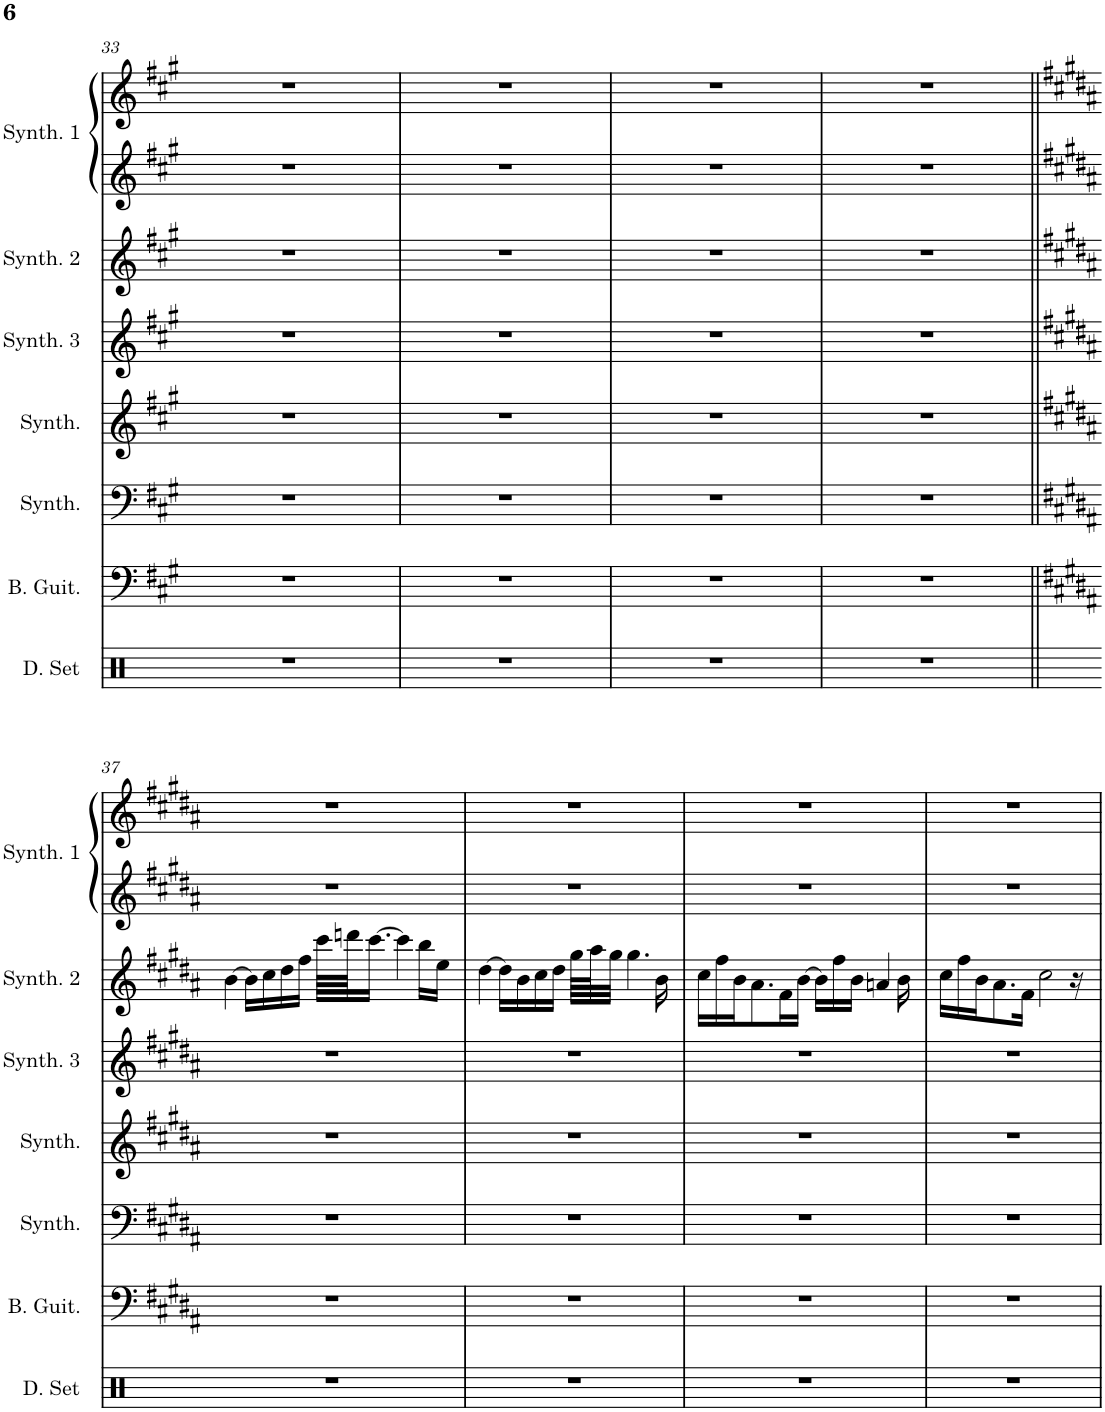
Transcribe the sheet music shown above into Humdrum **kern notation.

**kern	**kern	**kern	**kern	**kern	**kern	**kern	**kern
*part7	*part6	*part5	*part4	*part3	*part2	*part1	*part1
*staff8	*staff7	*staff6	*staff5	*staff4	*staff3	*staff2	*staff1
*I"Drumset	*I"Bass Guitar	*I"Bass Synthesizer	*I"Sine Synthesizer	*I"Saw Synthesizer 3	*I"Saw Synthesizer 2	*I"Saw Synthesizer 1	*
*I'D. Set	*I'B. Guit.	*I'Synth.	*I'Synth.	*I'Synth. 3	*I'Synth. 2	*I'Synth. 1	*
!!LO:PB:g=z
*clefX	*clefF4	*clefF4	*clefG2	*clefG2	*clefG2	*clefG2	*clefG2
*	*Trd7c12	*	*	*	*	*	*
*k[]	*k[f#c#g#]	*k[f#c#g#]	*k[f#c#g#]	*k[f#c#g#]	*k[f#c#g#]	*k[f#c#g#]	*k[f#c#g#]
*M4/4	*M4/4	*M4/4	*M4/4	*M4/4	*M4/4	*M4/4	*M4/4
=33	=33	=33	=33	=33	=33	=33	=33
1r	1r	1r	1r	1r	1r	1r	1r
=34	=34	=34	=34	=34	=34	=34	=34
1r	1r	1r	1r	1r	1r	1r	1r
=35	=35	=35	=35	=35	=35	=35	=35
1r	1r	1r	1r	1r	1r	1r	1r
=36	=36	=36	=36	=36	=36	=36	=36
1r	1r	1r	1r	1r	1r	1r	1r
!!LO:LB:g=z
=37||	=37||	=37||	=37||	=37||	=37||	=37||	=37||
*	*k[f#c#g#d#a#]	*k[f#c#g#d#a#]	*k[f#c#g#d#a#]	*k[f#c#g#d#a#]	*k[f#c#g#d#a#]	*k[f#c#g#d#a#]	*k[f#c#g#d#a#]
1r	1r	1r	1r	1r	[4b\	1r	1r
.	.	.	.	.	16b\LL]	.	.
.	.	.	.	.	16cc#\	.	.
.	.	.	.	.	16dd#\	.	.
.	.	.	.	.	16ff#\JJ	.	.
.	.	.	.	.	64ccc#\LLLL	.	.
.	.	.	.	.	64dddn\JJ	.	.
.	.	.	.	.	[16.ccc#\JJ	.	.
.	.	.	.	.	4ccc#\]	.	.
.	.	.	.	.	16bb\LL	.	.
.	.	.	.	.	16ee\JJ	.	.
=38	=38	=38	=38	=38	=38	=38	=38
1r	1r	1r	1r	1r	[4dd#\	1r	1r
.	.	.	.	.	16dd#\LL]	.	.
.	.	.	.	.	16b\	.	.
.	.	.	.	.	16cc#\	.	.
.	.	.	.	.	16dd#\JJ	.	.
.	.	.	.	.	64gg#\LLLL	.	.
.	.	.	.	.	64aa#\J	.	.
.	.	.	.	.	32gg#\JJJ	.	.
.	.	.	.	.	4.gg#\	.	.
.	.	.	.	.	16b\	.	.
=39	=39	=39	=39	=39	=39	=39	=39
1r	1r	1r	1r	1r	16cc#\LL	1r	1r
.	.	.	.	.	16ff#\	.	.
.	.	.	.	.	16b\J	.	.
.	.	.	.	.	8.a#\	.	.
.	.	.	.	.	16f#\L	.	.
.	.	.	.	.	[16b\JJ	.	.
.	.	.	.	.	16b\LL]	.	.
.	.	.	.	.	16ff#\	.	.
.	.	.	.	.	16b\JJ	.	.
.	.	.	.	.	4an/	.	.
.	.	.	.	.	16b\	.	.
=40	=40	=40	=40	=40	=40	=40	=40
1r	1r	1r	1r	1r	16cc#\LL	1r	1r
.	.	.	.	.	16ff#\	.	.
.	.	.	.	.	16b\J	.	.
.	.	.	.	.	8.a#\	.	.
.	.	.	.	.	16f#\Jk	.	.
.	.	.	.	.	2cc#\	.	.
.	.	.	.	.	16r	.	.
=	=	=	=	=	=	=	=
*-	*-	*-	*-	*-	*-	*-	*-
